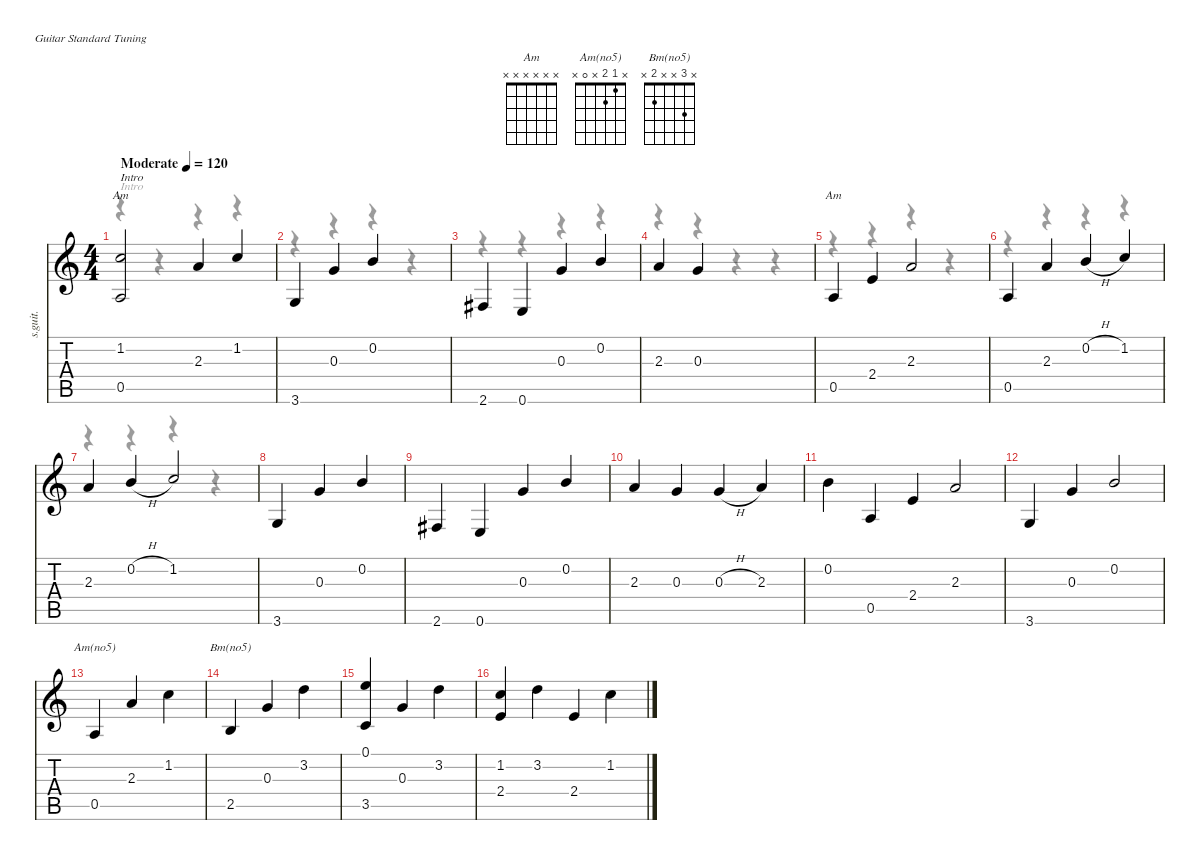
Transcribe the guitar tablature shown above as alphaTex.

\defaultSystemsLayout 4
\hideDynamics
\bracketExtendMode nobrackets
\otherSystemsTrackNameOrientation horizontal
\track ("Track 1" "s.guit.") {instrument acousticguitarsteel}
\staff {score tabs}
\tuning (E4 B3 G3 D3 A2 E2)
\chord ("Am" x x x x x x)
\chord ("Am(no5)" x 1 2 x 0 x) {showfingering false}
\chord ("Bm(no5)" x 3 x x 2 x) {showfingering false}
\voice
\ts (4 4)
\beaming (8 2 2 2 2)
\tempo (120 "Moderate")
\clef g2
\ks c
(0.5 1.2).2{ch "Am" txt "Intro" dy mf instrument acousticguitarsteel beam Up} 2.3.4{beam Up} 1.2.4{beam Up} |
3.6.4{beam Up} 0.3.4{beam Up} 0.2.4{beam Up} |
2.6{acc #}.4{beam Up} 0.6.4{beam Up} 0.3.4{beam Up} 0.2.4{beam Up} |
2.3.4{beam Up} 0.3.4{beam Up} |
0.5.4{ch "Am" beam Up} 2.4.4{beam Up} 2.3.2{beam Up} |
0.5.4{beam Up} 2.3.4{beam Up} 0.2{h}.4{beam Up} 1.2.4{beam Up} |
2.3.4{beam Up} 0.2{h}.4{beam Up} 1.2.2{beam Up} |
3.6.4{beam Up} 0.3.4{beam Up} 0.2.4{beam Up} |
2.6{acc #}.4{beam Up} 0.6.4{beam Up} 0.3.4{beam Up} 0.2.4{beam Up} |
2.3.4{beam Up} 0.3.4{beam Up} 0.3{h}.4{beam Up} 2.3.4{beam Up} |
0.2.4{beam Down} 0.5.4{beam Up} 2.4.4{beam Up} 2.3.2{beam Up} |
3.6.4{beam Up} 0.3.4{beam Up} 0.2.2{beam Up} |
0.5.4{ch "Am(no5)" beam Up} 2.3.4{beam Up} 1.2.4{beam Down} |
2.5.4{ch "Bm(no5)" beam Up} 0.3.4{beam Up} 3.2.4{beam Down} |
(3.5 0.1).4{beam Up} 0.3.4{beam Up} 3.2.4{beam Down} |
(2.4 1.2).4{beam Up} 3.2.4{beam Down} 2.4.4{beam Up} 1.2.4{beam Down}
\voice
\clef g2
\ottava regular
\simile none
\ks c
r.4{txt "Intro" dy mf beam Down} r.4{beam Down} r.4{beam Down} r.4{beam Down} |
r.4{beam Down} r.4{beam Down} r.4{beam Down} r.4{beam Down} |
r.4{beam Down} r.4{beam Down} r.4{beam Down} r.4{beam Down} |
r.4{beam Down} r.4{beam Down} r.4{beam Down} r.4{beam Down} |
r.4{beam Down} r.4{beam Down} r.4{beam Down} r.4{beam Down} |
r.4{beam Down} r.4{beam Down} r.4{beam Down} r.4{beam Down} |
r.4{beam Down} r.4{beam Down} r.4{beam Down} r.4{beam Down} |
|
|
|
|
|
|
|
|
